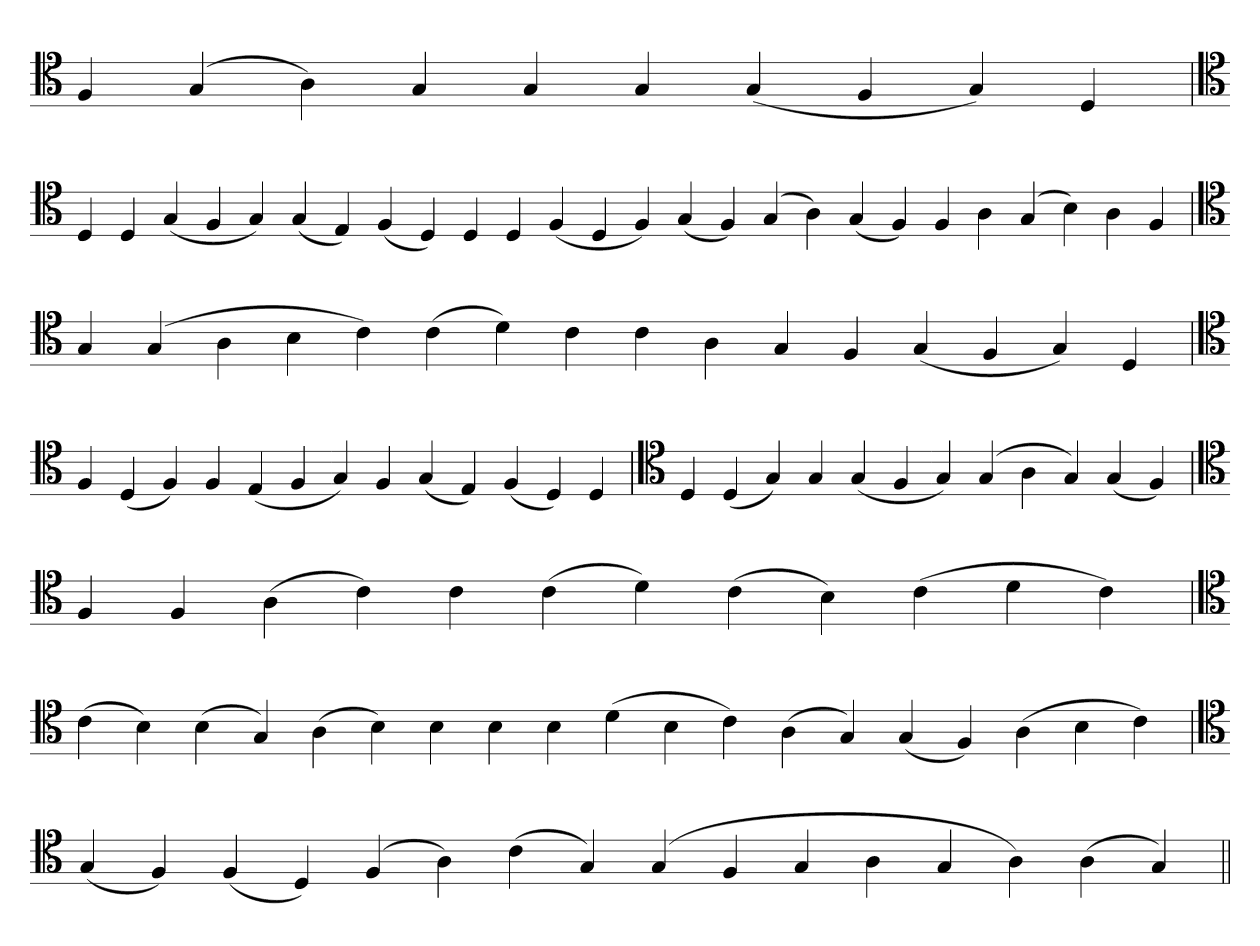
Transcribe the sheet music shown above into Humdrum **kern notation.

**kern
*part1
*staff1
*clefC4
=
4F
(4G
4A)
4G
4G
4G
(4G
4F
4G)
4D
=`
*clefC4
4D
4D
(4G
4F
4G)
(4G
4E)
(4F
4D)
4D
4D
(4F
4D
4F)
(4G
4F)
(4G
4A)
(4G
4F)
4F
4A
(4G
4B)
4A
4F
=
*clefC4
4G
(4G
4A
4B
4c)
(4c
4d)
4c
4c
4A
4G
4F
(4G
4F
4G)
4D
='
*clefC4
4F
(4D
4F)
4F
(4E
4F
4G)
4F
(4G
4E)
(4F
4D)
4D
=
*clefC4
4D
(4D
4G)
4G
(4G
4F
4G)
(4G
4A
4G)
(4G
4F)
='
*clefC4
4F
4F
(4A
4c)
4c
(4c
4d)
(4c
4B)
(4c
4d
4c)
='
*clefC4
(4c
4B)
(4B
4G)
(4A
4B)
4B
4B
4B
(4d
4B
4c)
(4A
4G)
(4G
4F)
(4A
4B
4c)
=`
*clefC4
(4G
4F)
(4F
4D)
(4F
4A)
(4c
4G)
(4G
4F
4G
4A
4G
4A)
(4A
4G)
=||
*-
